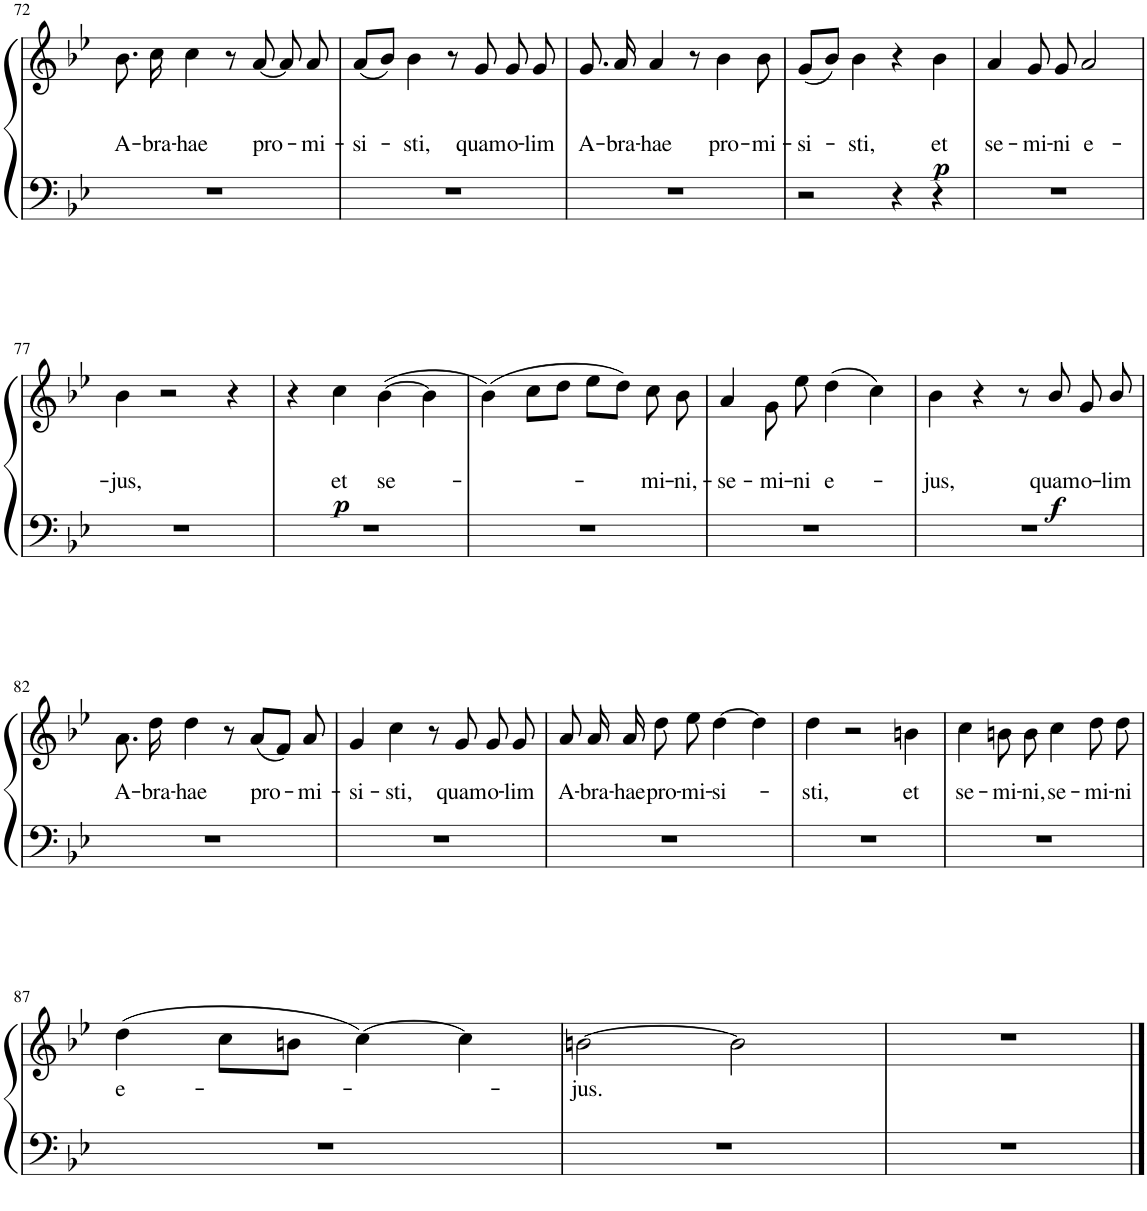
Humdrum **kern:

**kern	**kern	**text	**dynam
*part1	*part1	*part1	*part1
*staff2	*staff1	*staff1	*staff1/2
*I"Piano	*	*	*
*I'Pno.	*	*	*
!!LO:PB:g=z
*clefF4	*clefG2	*	*
*k[b-e-]	*k[b-e-]	*	*
*M4/4	*M4/4	*	*
*met(c)	*met(c)	*	*
=72	=72	=72	=72
!	!	!LO:LY:b	!
1r	8.b-\	A-	.
!	!	!LO:LY:b	!
.	16cc\	-bra-	.
!	!	!LO:LY:b	!
.	4cc\	-hae	.
.	8r	.	.
!	!	!LO:LY:b	!
.	[8a/	pro-	.
.	8a/]	.	.
!	!	!LO:LY:b	!
.	8a/	-mi-	.
=73	=73	=73	=73
!	!	!LO:LY:b	!
1r	(8a/L	-si-	.
.	8b-/J)	.	.
!	!	!LO:LY:b	!
.	4b-\	-sti,	.
.	8r	.	.
!	!	!LO:LY:b	!
.	8g/	quam	.
!	!	!LO:LY:b	!
.	8g/	o-	.
!	!	!LO:LY:b	!
.	8g/	-lim	.
=74	=74	=74	=74
!	!	!LO:LY:b	!
1r	8.g/	A-	.
!	!	!LO:LY:b	!
.	16a/	-bra-	.
!	!	!LO:LY:b	!
.	4a/	-hae	.
.	8r	.	.
!	!	!LO:LY:b	!
.	4b-\	pro-	.
!	!	!LO:LY:b	!
.	8b-\	-mi-	.
=75	=75	=75	=75
!	!	!LO:LY:b	!
2r	(8g/L	-si-	.
.	8b-/J)	.	.
!	!	!LO:LY:b	!
.	4b-\	-sti,	.
4r	4r	.	.
!	!	!LO:LY:b	!LO:DY:b
4r	4b-\	et	p
=76	=76	=76	=76
!	!	!LO:LY:b	!
1r	4a/	se-	.
!	!	!LO:LY:b	!
.	8g/	-mi-	.
!	!	!LO:LY:b	!
.	8g/	-ni	.
!	!	!LO:LY:b	!
.	2a/	e-	.
!!LO:LB:g=z
=77	=77	=77	=77
!	!	!LO:LY:b	!
1r	4b-\	-jus,	.
.	2r	.	.
.	4r	.	.
=78	=78	=78	=78
1r	4r	.	.
!	!	!LO:LY:b	!LO:DY:b
.	4cc\	et	p
!	!	!LO:LY:b	!
.	([4b-\	se-	.
.	4b-\]	.	.
=79	=79	=79	=79
1r	(4b-\)	.	.
.	8cc\L	.	.
.	8dd\J	.	.
.	8ee-\L	.	.
.	8dd\J)	.	.
!	!	!LO:LY:b	!
.	8cc\	-mi-	.
!	!	!LO:LY:b	!
.	8b-\	-ni,-	.
=80	=80	=80	=80
!	!	!LO:LY:b	!
1r	4a/	-se-	.
!	!	!LO:LY:b	!
.	8g\	-mi-	.
!	!	!LO:LY:b	!
.	8ee-\	-ni	.
!	!	!LO:LY:b	!
.	(4dd\	e-	.
.	4cc\)	.	.
=81	=81	=81	=81
!	!	!LO:LY:b	!
1r	4b-\	-jus,	.
.	4r	.	.
.	8r	.	.
!	!	!LO:LY:b	!LO:DY:b
.	8b-/	quam	f
!	!	!LO:LY:b	!
.	8g/	o-	.
!	!	!LO:LY:b	!
.	8b-/	-lim	.
!!LO:LB:g=z
=82	=82	=82	=82
!	!	!LO:LY:b	!
1r	8.a\	A-	.
!	!	!LO:LY:b	!
.	16dd\	-bra-	.
!	!	!LO:LY:b	!
.	4dd\	-hae	.
.	8r	.	.
!	!	!LO:LY:b	!
.	(8a/L	pro-	.
.	8f/J)	.	.
!	!	!LO:LY:b	!
.	8a/	-mi-	.
=83	=83	=83	=83
!	!	!LO:LY:b	!
1r	4g/	-si-	.
!	!	!LO:LY:b	!
.	4cc\	-sti,	.
.	8r	.	.
!	!	!LO:LY:b	!
.	8g/	quam	.
!	!	!LO:LY:b	!
.	8g/	o-	.
!	!	!LO:LY:b	!
.	8g/	-lim	.
=84	=84	=84	=84
!	!	!LO:LY:b	!
1r	8a/	A-	.
!	!	!LO:LY:b	!
.	16a/	-bra-	.
!	!	!LO:LY:b	!
.	16a/	-hae	.
!	!	!LO:LY:b	!
.	8dd\	pro-	.
!	!	!LO:LY:b	!
.	8ee-\	-mi-	.
!	!	!LO:LY:b	!
.	[4dd\	-si-	.
.	4dd\]	.	.
=85	=85	=85	=85
!	!	!LO:LY:b	!
1r	4dd\	-sti,	.
.	2r	.	.
!	!	!LO:LY:b	!
.	4bn\	et	.
=86	=86	=86	=86
!	!	!LO:LY:b	!
1r	4cc\	se-	.
!	!	!LO:LY:b	!
.	8bn\	-mi-	.
!	!	!LO:LY:b	!
.	8b\	-ni,	.
!	!	!LO:LY:b	!
.	4cc\	se-	.
!	!	!LO:LY:b	!
.	8dd\	-mi-	.
!	!	!LO:LY:b	!
.	8dd\	-ni	.
!!LO:LB:g=z
=87	=87	=87	=87
!	!	!LO:LY:b	!
1r	(4dd\	e-	.
.	8cc\L	.	.
.	8bn\J	.	.
.	[4cc\)	.	.
.	4cc\]	.	.
=88	=88	=88	=88
!	!	!LO:LY:b	!
1r	[2bn\	-jus.	.
.	2b\]	.	.
=89	=89	=89	=89
1r	1r	.	.
==	==	==	==
*-	*-	*-	*-
